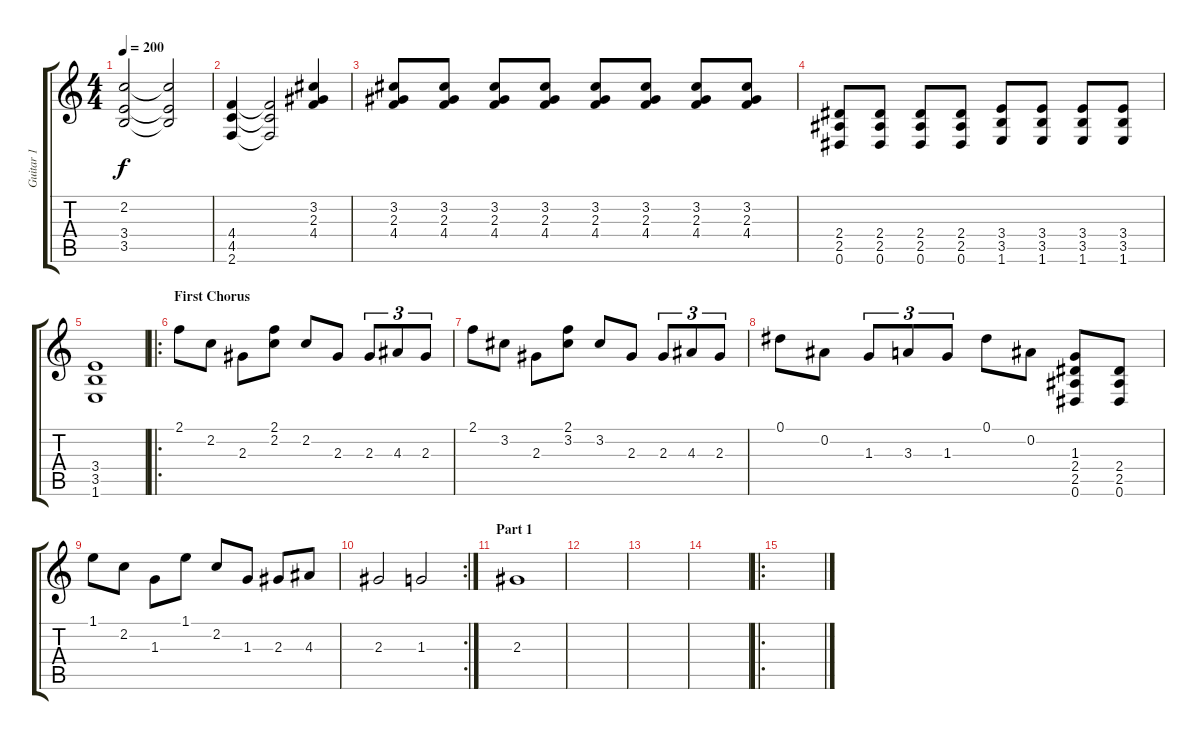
\track ("Guitar 1" "Guitar 1") {instrument distortionguitar}
\staff {score tabs}
\tuning (Eb4 Bb3 Gb3 Db3 Ab2 Eb2) {hide}
\ts (4 4)
\tempo 200
\clef g2
\ks c
(2.2 3.4 3.5).2{dy f} (2.2{t} 3.4{t} 3.5{t}).2 |
(4.4 4.5 2.6).4 (4.4{t} 4.5{t} 2.6{t}).2 (3.2 2.3 4.4).4 |
(3.2 2.3 4.4).8 (3.2 2.3 4.4).8 (3.2 2.3 4.4).8 (3.2 2.3 4.4).8 (3.2 2.3 4.4).8 (3.2 2.3 4.4).8 (3.2 2.3 4.4).8 (3.2 2.3 4.4).8 |
(2.4 2.5 0.6).8 (2.4 2.5 0.6).8 (2.4 2.5 0.6).8 (2.4 2.5 0.6).8 (3.4 3.5 1.6).8 (3.4 3.5 1.6).8 (3.4 3.5 1.6).8 (3.4 3.5 1.6).8 |
(3.4 3.5 1.6).1 |
\ro
\section ("" "First Chorus")
2.1.8 2.2.8 2.3.8 (2.1 2.2).8 2.2.8 2.3.8 2.3.8{tu (3 2)} 4.3.8{tu (3 2)} 2.3.8{tu (3 2)} |
2.1.8 3.2.8 2.3.8 (2.1 3.2).8 3.2.8 2.3.8 2.3.8{tu (3 2)} 4.3.8{tu (3 2)} 2.3.8{tu (3 2)} |
0.1.8 0.2.8 1.3.8{tu (3 2)} 3.3.8{tu (3 2)} 1.3.8{tu (3 2)} 0.1.8 0.2.8 (1.3 2.4 2.5 0.6).8 (2.4 2.5 0.6).8 |
1.1.8 2.2.8 1.3.8 1.1.8 2.2.8 1.3.8 2.3.8 4.3.8 |
\rc 2
2.3.2 1.3.2 |
\section ("" "Part 1")
2.3.1 |
|
|
|
\ro
